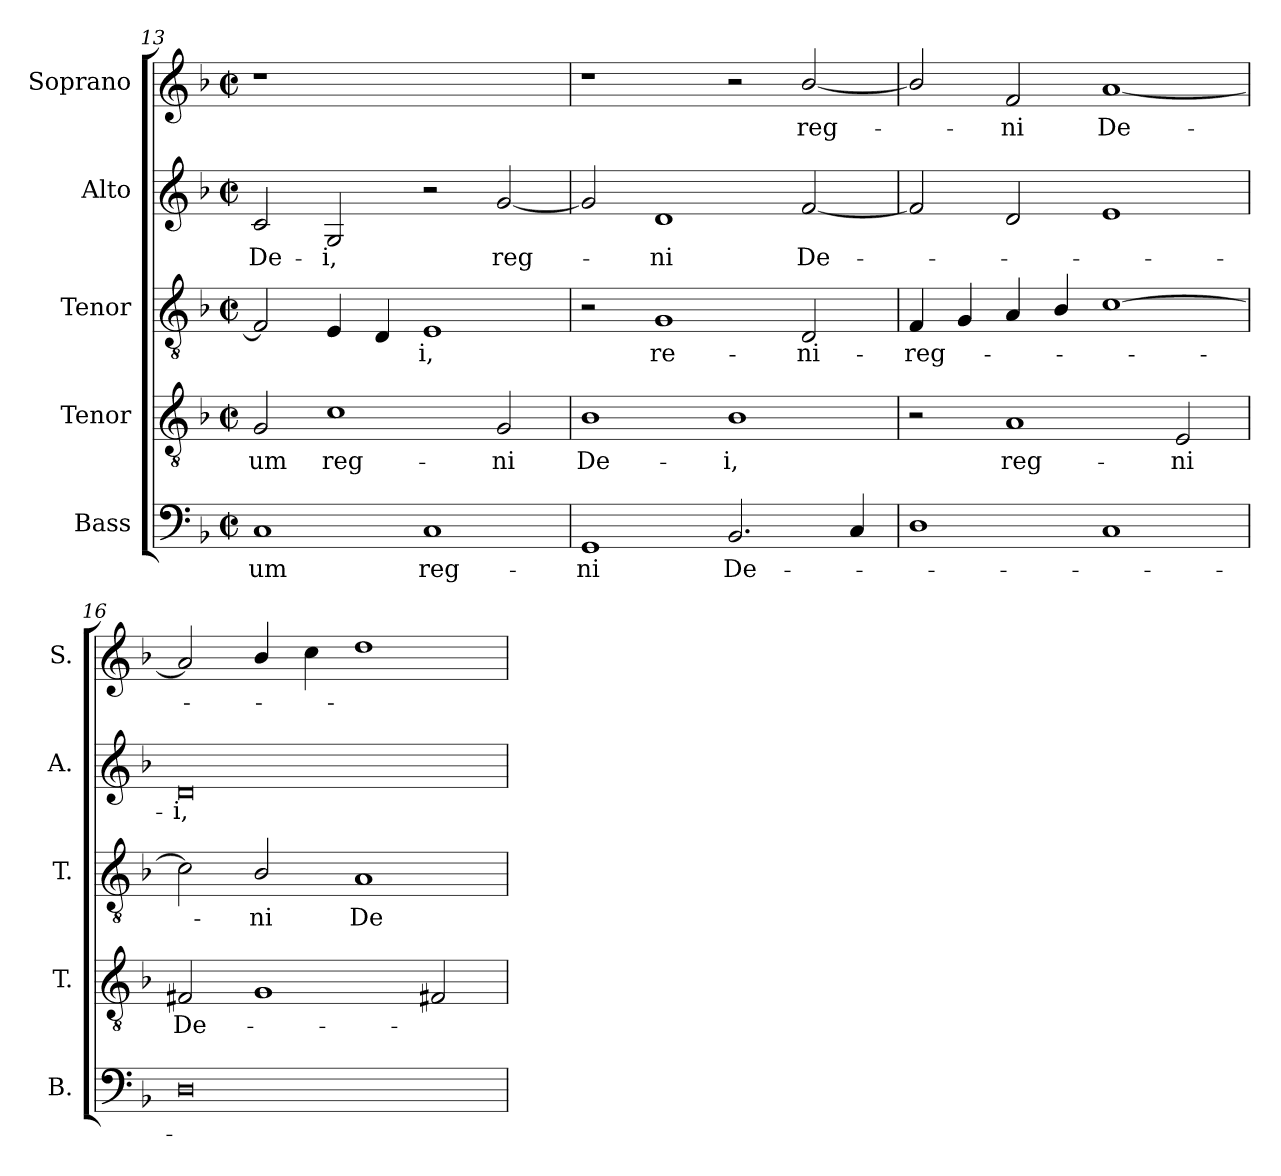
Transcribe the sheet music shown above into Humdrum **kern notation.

**kern	**text	**kern	**text	**kern	**text	**kern	**text	**kern	**text
*part5	*part5	*part4	*part4	*part3	*part3	*part2	*part2	*part1	*part1
*staff5	*staff5	*staff4	*staff4	*staff3	*staff3	*staff2	*staff2	*staff1	*staff1
*I"Bass	*	*I"Tenor	*	*I"Tenor	*	*I"Alto	*	*I"Soprano	*
*I'B.	*	*I'T.	*	*I'T.	*	*I'A.	*	*I'S.	*
*clefF4	*	*clefGv2	*	*clefGv2	*	*clefG2	*	*clefG2	*
*	*	*ITrd7c12	*	*ITrd7c12	*	*	*	*	*
*k[b-]	*	*k[b-]	*	*k[b-]	*	*k[b-]	*	*k[b-]	*
*F:	*	*F:	*	*F:	*	*F:	*	*F:	*
*M2/2	*	*M2/2	*	*M2/2	*	*M2/2	*	*M2/2	*
*met(c|)	*	*met(c|)	*	*met(c|)	*	*met(c|)	*	*met(c|)	*
=13	=13	=13	=13	=13	=13	=13	=13	=13	=13
!	!LO:LY:b:color=#000000	!	!	!	!	!	!	!	!
!	!	!	!LO:LY:b:color=#000000	!	!	!	!	!	!
!	!	!	!	!	!	!	!LO:LY:b:color=#000000	!LO:N:vis=1	!
1Ci	-um	2GGi/	-um	2FFi/]	.	2ci/	-De-	1r	.
!	!	!	!LO:LY:b:color=#000000	!	!	!	!	!	!
!	!	!	!	!	!	!	!LO:LY:b:color=#000000	!	!
.	.	1Ci	reg-	4EEi/	.	2Gi/	-i,	.	.
.	.	.	.	4DDi/	.	.	.	.	.
!	!LO:LY:b:color=#000000	!	!	!	!	!	!	!	!
!	!	!	!	!	!LO:LY:b:color=#000000	!	!	!	!
1Ci	reg-	.	.	1EEi	-i,	2r	.	1ryy	.
!	!	!	!LO:LY:b:color=#000000	!	!	!	!	!	!
!	!	!	!	!	!	!	!LO:LY:b:color=#000000	!	!
.	.	2GGi/	-ni	.	.	[2gi/	reg-	.	.
=14	=14	=14	=14	=14	=14	=14	=14	=14	=14
!	!LO:LY:b:color=#000000	!	!	!	!	!	!	!	!
!	!	!	!LO:LY:b:color=#000000	!	!	!	!	!	!
1GGi	-ni	1BB-i	De-	2r	.	2gi/]	.	1r	.
!	!	!	!	!	!LO:LY:b:color=#000000	!	!	!	!
!	!	!	!	!	!	!	!LO:LY:b:color=#000000	!	!
.	.	.	.	1GGi	re-	1di	-ni	.	.
!	!LO:LY:b:color=#000000	!	!	!	!	!	!	!	!
!	!	!	!LO:LY:b:color=#000000	!	!	!	!	!	!
2.BB-i/	De-	1BB-i	-i,	.	.	.	.	2r	.
!	!	!	!	!	!LO:LY:b:color=#000000	!	!	!	!
!	!	!	!	!	!	!	!LO:LY:b:color=#000000	!	!
!	!	!	!	!	!	!	!	!	!LO:LY:b:color=#000000
.	.	.	.	2DDi/	-ni-	[2fi/	De-	[2b-i/	reg-
4Ci/	.	.	.	.	.	.	.	.	.
!!LO:LB:g=z
=15	=15	=15	=15	=15	=15	=15	=15	=15	=15
!	!	!	!	!	!LO:LY:b:color=#000000	!	!	!	!
1Di	.	2r	.	4FFi/	-reg-	2fi/]	.	2b-i/]	.
.	.	.	.	4GGi/	.	.	.	.	.
!	!	!	!LO:LY:b:color=#000000	!	!	!	!	!	!
!	!	!	!	!	!	!	!	!	!LO:LY:b:color=#000000
.	.	1AAi	reg-	4AAi/	.	2di/	.	2fi/	-ni
.	.	.	.	4BB-i/	.	.	.	.	.
!	!	!	!	!	!	!	!	!	!LO:LY:b:color=#000000
1Ci	.	.	.	[1Ci	.	1ei	.	[1ai	De-
!	!	!	!LO:LY:b:color=#000000	!	!	!	!	!	!
.	.	2EEi/	-ni	.	.	.	.	.	.
=16	=16	=16	=16	=16	=16	=16	=16	=16	=16
!	!	!	!LO:LY:b:color=#000000	!	!	!	!	!	!
!	!	!	!	!	!	!	!LO:LY:b:color=#000000	!	!
0Di	.	2FF#Xi/	De-	2Ci\]	.	0di	-i,	2ai/]	.
!	!	!	!	!	!LO:LY:b:color=#000000	!	!	!	!
.	.	1GGi	.	2BB-i/	-ni	.	.	4b-i/	.
.	.	.	.	.	.	.	.	4cci\	.
!	!	!	!	!	!LO:LY:b:color=#000000	!	!	!	!
.	.	.	.	1AAi	De-	.	.	1ddi	.
.	.	2FF#Xi/	.	.	.	.	.	.	.
=	=	=	=	=	=	=	=	=	=
*-	*-	*-	*-	*-	*-	*-	*-	*-	*-
